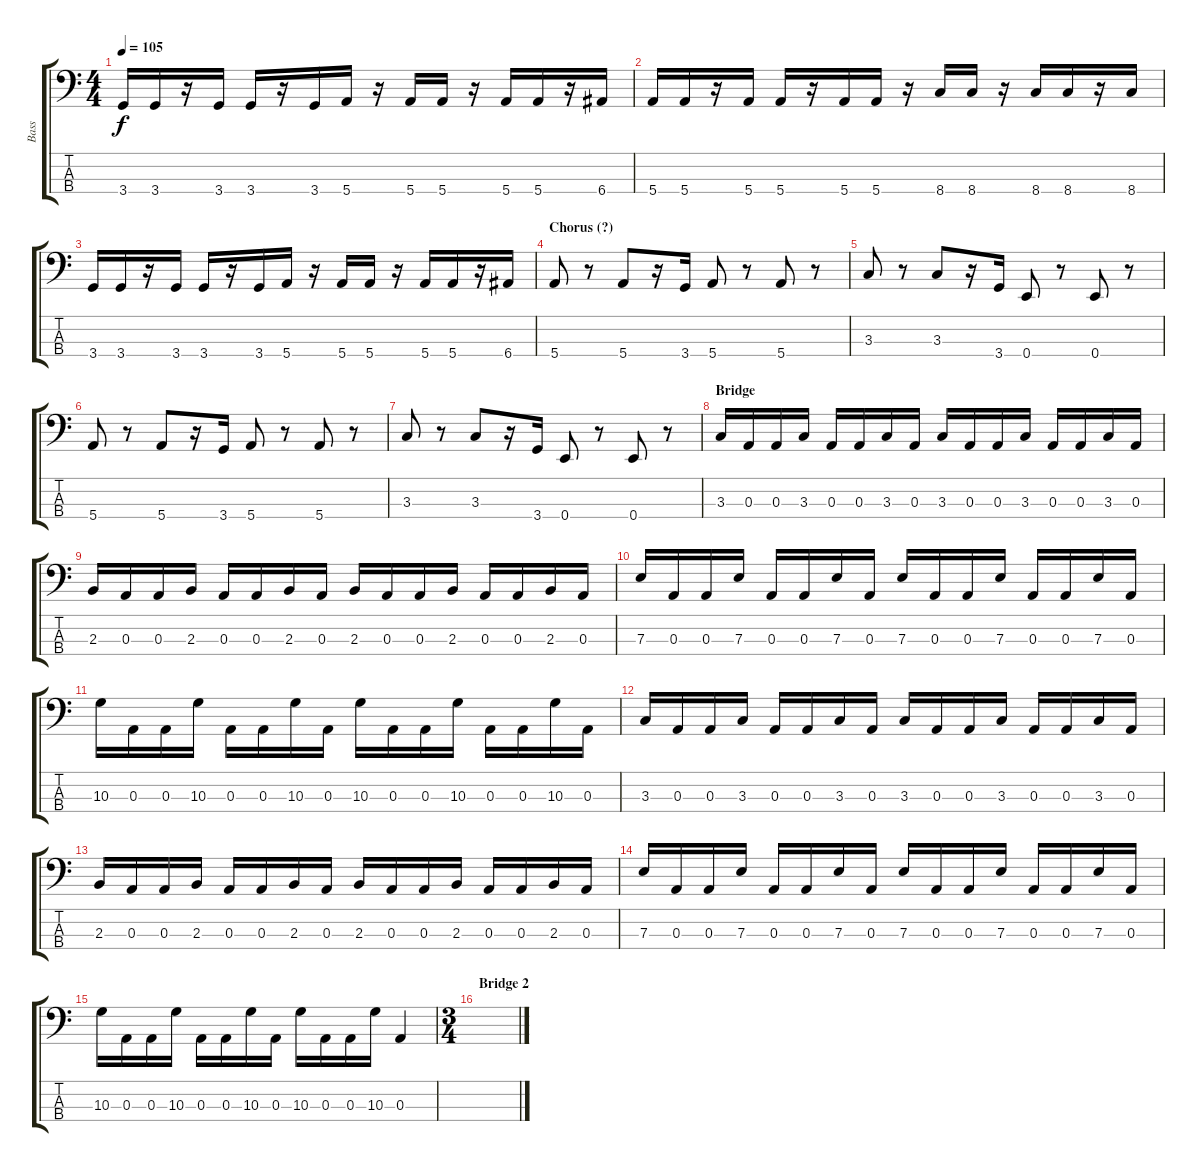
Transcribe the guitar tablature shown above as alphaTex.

\track ("Bass" "Bass") {instrument electricbassfinger}
\staff {score tabs}
\tuning (G2 D2 A1 E1) {hide}
\ts (4 4)
\tempo 105
\clef f4
\ks c
3.4.16{dy f} 3.4.16 r.16 3.4.16 3.4.16 r.16 3.4.16 5.4.16 r.16 5.4.16 5.4.16 r.16 5.4.16 5.4.16 r.16 6.4.16 |
5.4.16 5.4.16 r.16 5.4.16 5.4.16 r.16 5.4.16 5.4.16 r.16 8.4.16 8.4.16 r.16 8.4.16 8.4.16 r.16 8.4.16 |
3.4.16 3.4.16 r.16 3.4.16 3.4.16 r.16 3.4.16 5.4.16 r.16 5.4.16 5.4.16 r.16 5.4.16 5.4.16 r.16 6.4.16 |
\section ("" "Chorus (?)")
5.4.8 r.8 5.4.8 r.16 3.4.16 5.4.8 r.8 5.4.8 r.8 |
3.3.8 r.8 3.3.8 r.16 3.4.16 0.4.8 r.8 0.4.8 r.8 |
5.4.8 r.8 5.4.8 r.16 3.4.16 5.4.8 r.8 5.4.8 r.8 |
3.3.8 r.8 3.3.8 r.16 3.4.16 0.4.8 r.8 0.4.8 r.8 |
\section ("" "Bridge")
3.3.16 0.3.16 0.3.16 3.3.16 0.3.16 0.3.16 3.3.16 0.3.16 3.3.16 0.3.16 0.3.16 3.3.16 0.3.16 0.3.16 3.3.16 0.3.16 |
2.3.16 0.3.16 0.3.16 2.3.16 0.3.16 0.3.16 2.3.16 0.3.16 2.3.16 0.3.16 0.3.16 2.3.16 0.3.16 0.3.16 2.3.16 0.3.16 |
7.3.16 0.3.16 0.3.16 7.3.16 0.3.16 0.3.16 7.3.16 0.3.16 7.3.16 0.3.16 0.3.16 7.3.16 0.3.16 0.3.16 7.3.16 0.3.16 |
10.3.16 0.3.16 0.3.16 10.3.16 0.3.16 0.3.16 10.3.16 0.3.16 10.3.16 0.3.16 0.3.16 10.3.16 0.3.16 0.3.16 10.3.16 0.3.16 |
3.3.16 0.3.16 0.3.16 3.3.16 0.3.16 0.3.16 3.3.16 0.3.16 3.3.16 0.3.16 0.3.16 3.3.16 0.3.16 0.3.16 3.3.16 0.3.16 |
2.3.16 0.3.16 0.3.16 2.3.16 0.3.16 0.3.16 2.3.16 0.3.16 2.3.16 0.3.16 0.3.16 2.3.16 0.3.16 0.3.16 2.3.16 0.3.16 |
7.3.16 0.3.16 0.3.16 7.3.16 0.3.16 0.3.16 7.3.16 0.3.16 7.3.16 0.3.16 0.3.16 7.3.16 0.3.16 0.3.16 7.3.16 0.3.16 |
10.3.16 0.3.16 0.3.16 10.3.16 0.3.16 0.3.16 10.3.16 0.3.16 10.3.16 0.3.16 0.3.16 10.3.16 0.3.4 |
\ts (3 4)
\section ("" "Bridge 2")
